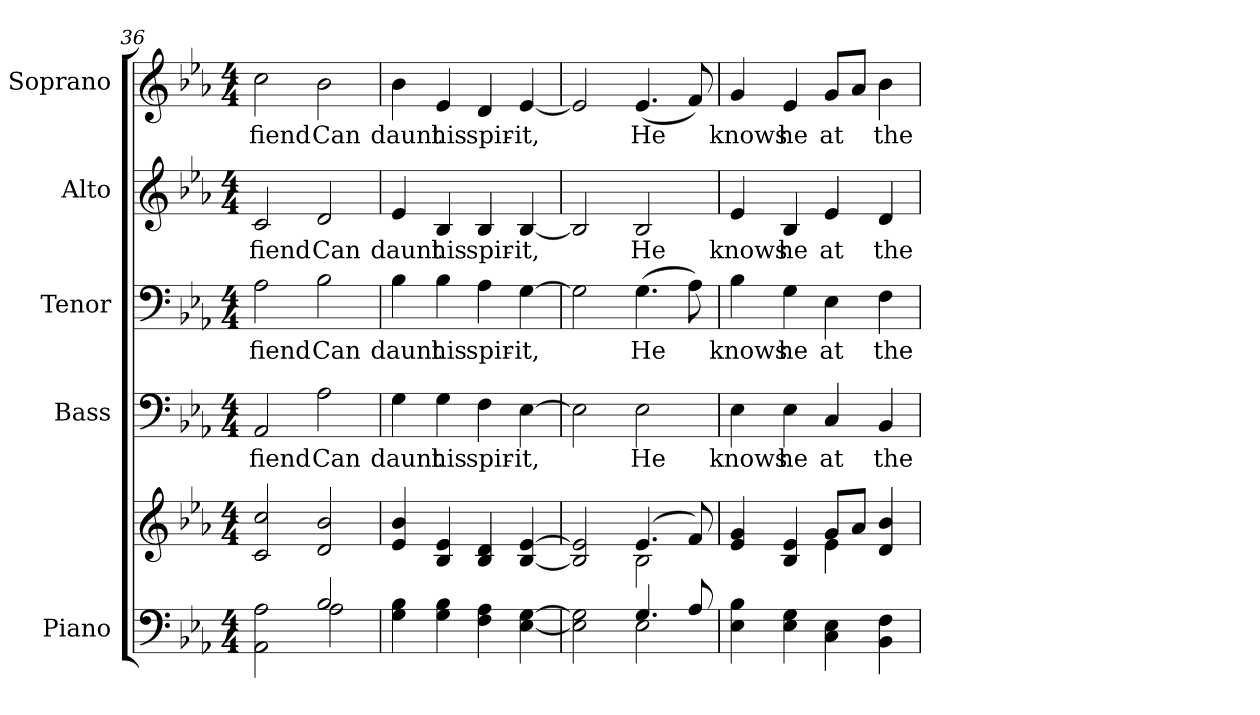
**kern	**kern	**kern	**text	**kern	**text	**kern	**text	**kern	**text
*part5	*part5	*part4	*part4	*part3	*part3	*part2	*part2	*part1	*part1
*staff6	*staff5	*staff4	*staff4	*staff3	*staff3	*staff2	*staff2	*staff1	*staff1
*I"Piano	*	*I"Bass	*	*I"Tenor	*	*I"Alto	*	*I"Soprano	*
*I'Pno.	*	*I'B.	*	*I'T.	*	*I'A.	*	*I'S.	*
!!LO:PB:g=z
*clefF4	*clefG2	*clefF4	*	*clefF4	*	*clefG2	*	*clefG2	*
*k[b-e-a-]	*k[b-e-a-]	*k[b-e-a-]	*	*k[b-e-a-]	*	*k[b-e-a-]	*	*k[b-e-a-]	*
*E-:	*E-:	*E-:	*	*E-:	*	*E-:	*	*E-:	*
*M4/4	*M4/4	*M4/4	*	*M4/4	*	*M4/4	*	*M4/4	*
=36	=36	=36	=36	=36	=36	=36	=36	=36	=36
*^	*	*	*	*	*	*	*	*	*
!	!	!	!	!LO:LY:b:color=#000000	!	!	!	!	!	!
!	!	!	!	!	!	!LO:LY:b:color=#000000	!	!	!	!
!	!	!	!	!	!	!	!	!LO:LY:b:color=#000000	!	!
!	!	!	!	!	!	!	!	!	!	!LO:LY:b:color=#000000
2AA-i\ 2A-i	2ryy	2ci/ 2cci	2AA-i/	fiend	2A-i\	fiend	2ci/	fiend	2cci\	fiend
!	!	!	!	!LO:LY:b:color=#000000	!	!	!	!	!	!
!	!	!	!	!	!	!LO:LY:b:color=#000000	!	!	!	!
!	!	!	!	!	!	!	!	!LO:LY:b:color=#000000	!	!
!	!	!	!	!	!	!	!	!	!	!LO:LY:b:color=#000000
2B-i/	2A-i\	2di/ 2b-i	2A-i\	Can	2B-i\	Can	2di/	Can	2b-i\	Can
*v	*v	*	*	*	*	*	*	*	*	*
=37	=37	=37	=37	=37	=37	=37	=37	=37	=37
*^	*	*	*	*	*	*	*	*	*
!	!	!	!	!LO:LY:b:color=#000000	!	!	!	!	!	!
*v	*v	*	*	*	*	*	*	*	*	*
*^	*	*	*	*	*	*	*	*	*
!	!	!	!	!	!	!LO:LY:b:color=#000000	!	!	!	!
*v	*v	*	*	*	*	*	*	*	*	*
*^	*	*	*	*	*	*	*	*	*
!	!	!	!	!	!	!	!	!LO:LY:b:color=#000000	!	!
*v	*v	*	*	*	*	*	*	*	*	*
*^	*	*	*	*	*	*	*	*	*
!	!	!	!	!	!	!	!	!	!	!LO:LY:b:color=#000000
*v	*v	*	*	*	*	*	*	*	*	*
4Gi\ 4B-i	4e-i/ 4b-i	4Gi\	daunt	4B-i\	daunt	4e-i/	daunt	4b-i\	daunt
!	!	!	!LO:LY:b:color=#000000	!	!	!	!	!	!
!	!	!	!	!	!LO:LY:b:color=#000000	!	!	!	!
!	!	!	!	!	!	!	!LO:LY:b:color=#000000	!	!
!	!	!	!	!	!	!	!	!	!LO:LY:b:color=#000000
4Gi\ 4B-i	4B-i/ 4e-i	4Gi\	his	4B-i\	his	4B-i/	his	4e-i/	his
!	!	!	!LO:LY:b:color=#000000	!	!	!	!	!	!
!	!	!	!	!	!LO:LY:b:color=#000000	!	!	!	!
!	!	!	!	!	!	!	!LO:LY:b:color=#000000	!	!
!	!	!	!	!	!	!	!	!	!LO:LY:b:color=#000000
4Fi\ 4A-i	4B-i/ 4di	4Fi\	spir-	4A-i\	spir-	4B-i/	spir-	4di/	spir-
!	!	!	!LO:LY:b:color=#000000	!	!	!	!	!	!
!	!	!	!	!	!LO:LY:b:color=#000000	!	!	!	!
!	!	!	!	!	!	!	!LO:LY:b:color=#000000	!	!
!	!	!	!	!	!	!	!	!	!LO:LY:b:color=#000000
[<4E-i\ [>4Gi	[<4B-i/ [>4e-i	[>4E-i\	-it,	[>4Gi\	-it,	[<4B-i/	-it,	[<4e-i/	-it,
!!LO:PB:g=z
=38	=38	=38	=38	=38	=38	=38	=38	=38	=38
*^	*^	*	*	*	*	*	*	*	*
2E-i\] 2Gi]	2ryy	2B-i/] 2e-i]	2ryy	2E-i\]	.	2Gi\]	.	2B-i/]	.	2e-i/]	.
!	!	!	!	!	!LO:LY:b:color=#000000	!	!	!	!	!	!
!	!	!	!	!	!	!	!LO:LY:b:color=#000000	!	!	!	!
!	!	!	!	!	!	!	!	!	!LO:LY:b:color=#000000	!	!
!	!	!	!	!	!	!	!	!	!	!	!LO:LY:b:color=#000000
4.Gi/	2E-i\	(4.e-i/	2B-i\	2E-i\	He	(4.Gi\	He	2B-i/	He	(4.e-i/	He
8A-i/	.	8fi/)	.	.	.	8A-i\)	.	.	.	8fi/)	.
*v	*v	*	*	*	*	*	*	*	*	*	*
=39	=39	=39	=39	=39	=39	=39	=39	=39	=39	=39
!	!	!	!	!LO:LY:b:color=#000000	!	!	!	!	!	!
!	!	!	!	!	!	!LO:LY:b:color=#000000	!	!	!	!
!	!	!	!	!	!	!	!	!LO:LY:b:color=#000000	!	!
!	!	!	!	!	!	!	!	!	!	!LO:LY:b:color=#000000
4E-i\ 4B-i	4e-i/ 4gi	2ryy	4E-i\	knows	4B-i\	knows	4e-i/	knows	4gi/	knows
!	!	!	!	!LO:LY:b:color=#000000	!	!	!	!	!	!
!	!	!	!	!	!	!LO:LY:b:color=#000000	!	!	!	!
!	!	!	!	!	!	!	!	!LO:LY:b:color=#000000	!	!
!	!	!	!	!	!	!	!	!	!	!LO:LY:b:color=#000000
4E-i\ 4Gi	4B-i/ 4e-i	.	4E-i\	he	4Gi\	he	4B-i/	he	4e-i/	he
!	!	!	!	!LO:LY:b:color=#000000	!	!	!	!	!	!
!	!	!	!	!	!	!LO:LY:b:color=#000000	!	!	!	!
!	!	!	!	!	!	!	!	!LO:LY:b:color=#000000	!	!
!	!	!	!	!	!	!	!	!	!	!LO:LY:b:color=#000000
4Ci\ 4E-i	8gi/L	4e-i\	4Ci/	at	4E-i\	at	4e-i/	at	8gi/L	at
.	8a-i/J	.	.	.	.	.	.	.	8a-i/J	.
!	!	!	!	!LO:LY:b:color=#000000	!	!	!	!	!	!
!	!	!	!	!	!	!LO:LY:b:color=#000000	!	!	!	!
!	!	!	!	!	!	!	!	!LO:LY:b:color=#000000	!	!
!	!	!	!	!	!	!	!	!	!	!LO:LY:b:color=#000000
4BB-i\ 4Fi	4di/ 4b-i	4ryy	4BB-i/	the	4Fi\	the	4di/	the	4b-i\	the
*	*v	*v	*	*	*	*	*	*	*	*
=	=	=	=	=	=	=	=	=	=
*-	*-	*-	*-	*-	*-	*-	*-	*-	*-
